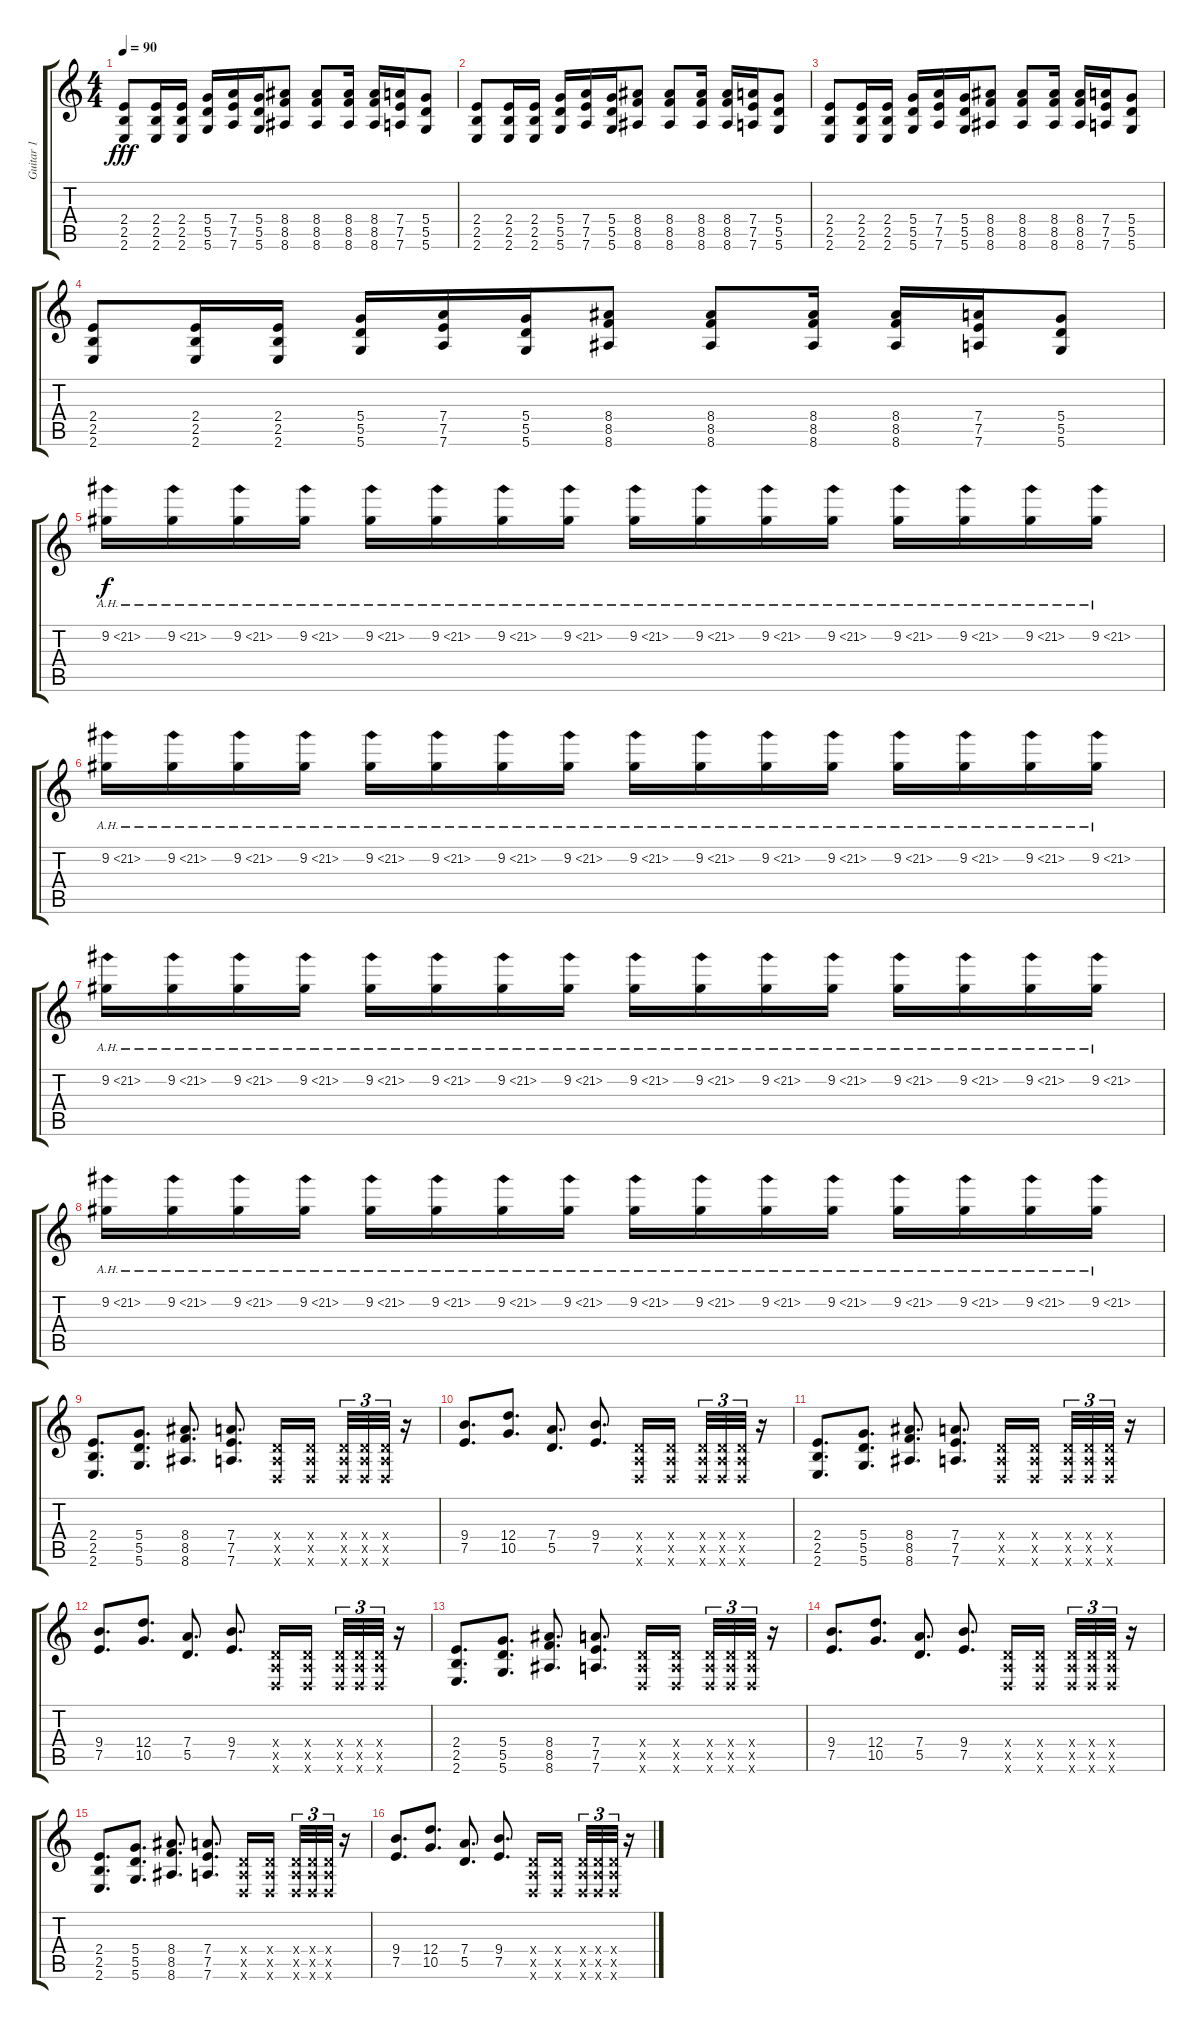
\track ("Guitar 1" "Guitar 1") {instrument overdrivenguitar}
\staff {score tabs}
\tuning (E4 B3 G3 D3 A2 D2) {hide}
\ts (4 4)
\tempo 90
\clef g2
\ks c
(2.4 2.5 2.6).8{dy fff} (2.4 2.5 2.6).16 (2.4 2.5 2.6).16 (5.4 5.5 5.6).16 (7.4 7.5 7.6).16 (5.4 5.5 5.6).16 (8.4 8.5 8.6).8 (8.4 8.5 8.6).8 (8.4 8.5 8.6).16 (8.4 8.5 8.6).16 (7.4 7.5 7.6).16 (5.4 5.5 5.6).8 |
(2.4 2.5 2.6).8 (2.4 2.5 2.6).16 (2.4 2.5 2.6).16 (5.4 5.5 5.6).16 (7.4 7.5 7.6).16 (5.4 5.5 5.6).16 (8.4 8.5 8.6).8 (8.4 8.5 8.6).8 (8.4 8.5 8.6).16 (8.4 8.5 8.6).16 (7.4 7.5 7.6).16 (5.4 5.5 5.6).8 |
(2.4 2.5 2.6).8 (2.4 2.5 2.6).16 (2.4 2.5 2.6).16 (5.4 5.5 5.6).16 (7.4 7.5 7.6).16 (5.4 5.5 5.6).16 (8.4 8.5 8.6).8 (8.4 8.5 8.6).8 (8.4 8.5 8.6).16 (8.4 8.5 8.6).16 (7.4 7.5 7.6).16 (5.4 5.5 5.6).8 |
(2.4 2.5 2.6).8 (2.4 2.5 2.6).16 (2.4 2.5 2.6).16 (5.4 5.5 5.6).16 (7.4 7.5 7.6).16 (5.4 5.5 5.6).16 (8.4 8.5 8.6).8 (8.4 8.5 8.6).8 (8.4 8.5 8.6).16 (8.4 8.5 8.6).16 (7.4 7.5 7.6).16 (5.4 5.5 5.6).8 |
9.2{ah 12}.16{dy f} 9.2{ah 12}.16 9.2{ah 12}.16 9.2{ah 12}.16 9.2{ah 12}.16 9.2{ah 12}.16 9.2{ah 12}.16 9.2{ah 12}.16 9.2{ah 12}.16 9.2{ah 12}.16 9.2{ah 12}.16 9.2{ah 12}.16 9.2{ah 12}.16 9.2{ah 12}.16 9.2{ah 12}.16 9.2{ah 12}.16 |
9.2{ah 12}.16 9.2{ah 12}.16 9.2{ah 12}.16 9.2{ah 12}.16 9.2{ah 12}.16 9.2{ah 12}.16 9.2{ah 12}.16 9.2{ah 12}.16 9.2{ah 12}.16 9.2{ah 12}.16 9.2{ah 12}.16 9.2{ah 12}.16 9.2{ah 12}.16 9.2{ah 12}.16 9.2{ah 12}.16 9.2{ah 12}.16 |
9.2{ah 12}.16 9.2{ah 12}.16 9.2{ah 12}.16 9.2{ah 12}.16 9.2{ah 12}.16 9.2{ah 12}.16 9.2{ah 12}.16 9.2{ah 12}.16 9.2{ah 12}.16 9.2{ah 12}.16 9.2{ah 12}.16 9.2{ah 12}.16 9.2{ah 12}.16 9.2{ah 12}.16 9.2{ah 12}.16 9.2{ah 12}.16 |
9.2{ah 12}.16 9.2{ah 12}.16 9.2{ah 12}.16 9.2{ah 12}.16 9.2{ah 12}.16 9.2{ah 12}.16 9.2{ah 12}.16 9.2{ah 12}.16 9.2{ah 12}.16 9.2{ah 12}.16 9.2{ah 12}.16 9.2{ah 12}.16 9.2{ah 12}.16 9.2{ah 12}.16 9.2{ah 12}.16 9.2{ah 12}.16 |
(2.4 2.5 2.6).8{d} (5.4 5.5 5.6).8{d} (8.4 8.5 8.6).8{d} (7.4 7.5 7.6).8{d} (0.4{x} 0.5{x} 0.6{x}).16 (0.4{x} 0.5{x} 0.6{x}).16{beam splitsecondary} (0.4{x} 0.5{x} 0.6{x}).32{tu (3 2)} (0.4{x} 0.5{x} 0.6{x}).32{tu (3 2)} (0.4{x} 0.5{x} 0.6{x}).32{tu (3 2)} r.16 |
(9.4 7.5).8{d} (12.4 10.5).8{d} (7.4 5.5).8{d} (9.4 7.5).8{d} (0.4{x} 0.5{x} 0.6{x}).16 (0.4{x} 0.5{x} 0.6{x}).16{beam splitsecondary} (0.4{x} 0.5{x} 0.6{x}).32{tu (3 2)} (0.4{x} 0.5{x} 0.6{x}).32{tu (3 2)} (0.4{x} 0.5{x} 0.6{x}).32{tu (3 2)} r.16 |
(2.4 2.5 2.6).8{d} (5.4 5.5 5.6).8{d} (8.4 8.5 8.6).8{d} (7.4 7.5 7.6).8{d} (0.4{x} 0.5{x} 0.6{x}).16 (0.4{x} 0.5{x} 0.6{x}).16{beam splitsecondary} (0.4{x} 0.5{x} 0.6{x}).32{tu (3 2)} (0.4{x} 0.5{x} 0.6{x}).32{tu (3 2)} (0.4{x} 0.5{x} 0.6{x}).32{tu (3 2)} r.16 |
(9.4 7.5).8{d} (12.4 10.5).8{d} (7.4 5.5).8{d} (9.4 7.5).8{d} (0.4{x} 0.5{x} 0.6{x}).16 (0.4{x} 0.5{x} 0.6{x}).16{beam splitsecondary} (0.4{x} 0.5{x} 0.6{x}).32{tu (3 2)} (0.4{x} 0.5{x} 0.6{x}).32{tu (3 2)} (0.4{x} 0.5{x} 0.6{x}).32{tu (3 2)} r.16 |
(2.4 2.5 2.6).8{d} (5.4 5.5 5.6).8{d} (8.4 8.5 8.6).8{d} (7.4 7.5 7.6).8{d} (0.4{x} 0.5{x} 0.6{x}).16 (0.4{x} 0.5{x} 0.6{x}).16{beam splitsecondary} (0.4{x} 0.5{x} 0.6{x}).32{tu (3 2)} (0.4{x} 0.5{x} 0.6{x}).32{tu (3 2)} (0.4{x} 0.5{x} 0.6{x}).32{tu (3 2)} r.16 |
(9.4 7.5).8{d} (12.4 10.5).8{d} (7.4 5.5).8{d} (9.4 7.5).8{d} (0.4{x} 0.5{x} 0.6{x}).16 (0.4{x} 0.5{x} 0.6{x}).16{beam splitsecondary} (0.4{x} 0.5{x} 0.6{x}).32{tu (3 2)} (0.4{x} 0.5{x} 0.6{x}).32{tu (3 2)} (0.4{x} 0.5{x} 0.6{x}).32{tu (3 2)} r.16 |
(2.4 2.5 2.6).8{d} (5.4 5.5 5.6).8{d} (8.4 8.5 8.6).8{d} (7.4 7.5 7.6).8{d} (0.4{x} 0.5{x} 0.6{x}).16 (0.4{x} 0.5{x} 0.6{x}).16{beam splitsecondary} (0.4{x} 0.5{x} 0.6{x}).32{tu (3 2)} (0.4{x} 0.5{x} 0.6{x}).32{tu (3 2)} (0.4{x} 0.5{x} 0.6{x}).32{tu (3 2)} r.16 |
(9.4 7.5).8{d} (12.4 10.5).8{d} (7.4 5.5).8{d} (9.4 7.5).8{d} (0.4{x} 0.5{x} 0.6{x}).16 (0.4{x} 0.5{x} 0.6{x}).16{beam splitsecondary} (0.4{x} 0.5{x} 0.6{x}).32{tu (3 2)} (0.4{x} 0.5{x} 0.6{x}).32{tu (3 2)} (0.4{x} 0.5{x} 0.6{x}).32{tu (3 2)} r.16
